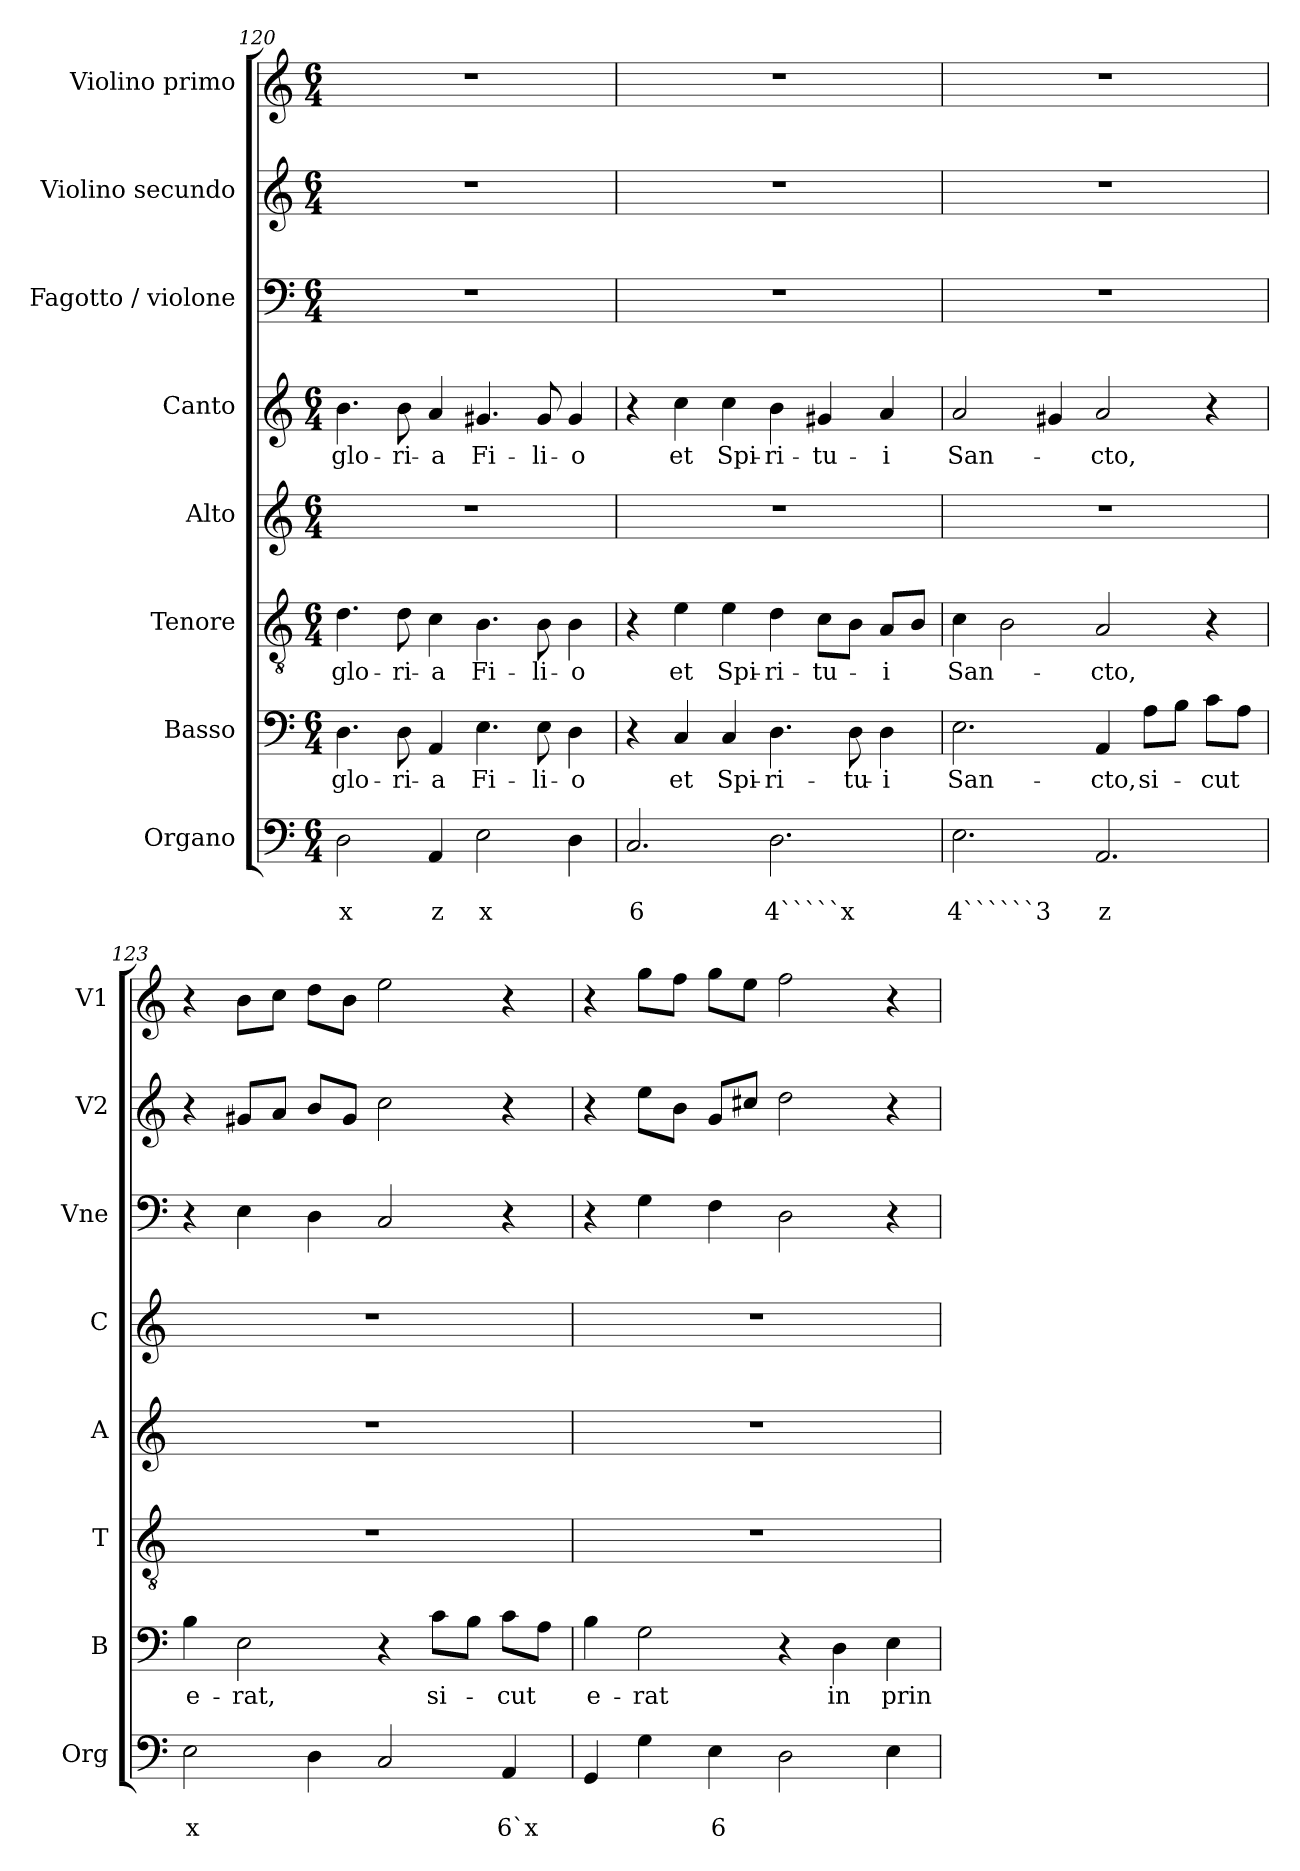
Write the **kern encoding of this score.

**kern	**text	**text	**kern	**text	**kern	**text	**kern	**kern	**text	**kern	**kern	**kern
*part8	*part8	*part8	*part7	*part7	*part6	*part6	*part5	*part4	*part4	*part3	*part2	*part1
*staff8	*staff8	*staff8	*staff7	*staff7	*staff6	*staff6	*staff5	*staff4	*staff4	*staff3	*staff2	*staff1
*I"Organo	*	*	*I"Basso	*	*I"Tenore	*	*I"Alto	*I"Canto	*	*I"Fagotto / violone	*I"Violino secundo	*I"Violino primo
*I'Org	*	*	*I'B	*	*I'T	*	*I'A	*I'C	*	*I'Vne	*I'V2	*I'V1
*clefF4	*	*	*clefF4	*	*clefGv2	*	*clefG2	*clefG2	*	*clefF4	*clefG2	*clefG2
*k[]	*	*	*k[]	*	*k[]	*	*k[]	*k[]	*	*k[]	*k[]	*k[]
*C:	*	*	*C:	*	*C:	*	*C:	*C:	*	*C:	*C:	*C:
*M6/4	*	*	*M6/4	*	*M6/4	*	*M6/4	*M6/4	*	*M6/4	*M6/4	*M6/4
=120	=120	=120	=120	=120	=120	=120	=120	=120	=120	=120	=120	=120
!	!	!LO:LY:b	!	!LO:LY:b	!	!LO:LY:b	!	!	!LO:LY:b	!	!	!
2D\	.	x	4.D\	glo-	4.d\	glo-	1.r	4.b\	glo-	1.r	1.r	1.r
!	!	!	!	!LO:LY:b	!	!LO:LY:b	!	!	!LO:LY:b	!	!	!
.	.	.	8D\	-ri-	8d\	-ri-	.	8b\	-ri-	.	.	.
!	!	!LO:LY:b	!	!LO:LY:b	!	!LO:LY:b	!	!	!LO:LY:b	!	!	!
4AA/	.	z	4AA/	-a	4c\	-a	.	4a/	-a	.	.	.
!	!	!LO:LY:b	!	!LO:LY:b	!	!LO:LY:b	!	!	!LO:LY:b	!	!	!
2E\	.	x	4.E\	Fi-	4.B\	Fi-	.	4.g#X/	Fi-	.	.	.
!	!	!	!	!LO:LY:b	!	!LO:LY:b	!	!	!LO:LY:b	!	!	!
.	.	.	8E\	-li-	8B\	-li-	.	8g#/	-li-	.	.	.
!	!	!	!	!LO:LY:b	!	!LO:LY:b	!	!	!LO:LY:b	!	!	!
4D\	.	.	4D\	-o	4B\	-o	.	4g#/	-o	.	.	.
!!LO:PB:g=z
=121	=121	=121	=121	=121	=121	=121	=121	=121	=121	=121	=121	=121
!	!	!LO:LY:b	!	!	!	!	!	!	!	!	!	!
2.C/	.	6	4r	.	4r	.	1.r	4r	.	1.r	1.r	1.r
!	!	!	!	!LO:LY:b	!	!LO:LY:b	!	!	!LO:LY:b	!	!	!
.	.	.	4C/	et	4e\	et	.	4cc\	et	.	.	.
!	!	!	!	!LO:LY:b	!	!LO:LY:b	!	!	!LO:LY:b	!	!	!
.	.	.	4C/	Spi-	4e\	Spi-	.	4cc\	Spi-	.	.	.
!	!	!LO:LY:b	!	!LO:LY:b	!	!LO:LY:b	!	!	!LO:LY:b	!	!	!
2.D\	.	4`````x	4.D\	-ri-	4d\	-ri-	.	4b\	-ri-	.	.	.
!	!	!	!	!	!	!LO:LY:b	!	!	!LO:LY:b	!	!	!
.	.	.	.	.	8c\L	-tu-	.	4g#X/	-tu-	.	.	.
!	!	!	!	!LO:LY:b	!	!	!	!	!	!	!	!
.	.	.	8D\	-tu-	8B\J	.	.	.	.	.	.	.
!	!	!	!	!LO:LY:b	!	!LO:LY:b	!	!	!LO:LY:b	!	!	!
.	.	.	4D\	-i	8A/L	-i	.	4a/	-i	.	.	.
.	.	.	.	.	8B/J	.	.	.	.	.	.	.
=122	=122	=122	=122	=122	=122	=122	=122	=122	=122	=122	=122	=122
!	!	!LO:LY:b	!	!LO:LY:b	!	!LO:LY:b	!	!	!LO:LY:b	!	!	!
2.E\	.	4``````3	2.E\	San-	4c\	San-	1.r	2a/	San-	1.r	1.r	1.r
.	.	.	.	.	2B\	.	.	.	.	.	.	.
.	.	.	.	.	.	.	.	4g#X/	.	.	.	.
!	!	!LO:LY:b	!	!LO:LY:b	!	!LO:LY:b	!	!	!LO:LY:b	!	!	!
2.AA/	.	z	4AA/	-cto,	2A/	-cto,	.	2a/	-cto,	.	.	.
!	!	!	!	!LO:LY:b	!	!	!	!	!	!	!	!
.	.	.	8A\L	si-	.	.	.	.	.	.	.	.
.	.	.	8B\J	.	.	.	.	.	.	.	.	.
!	!	!	!	!LO:LY:b	!	!	!	!	!	!	!	!
.	.	.	8c\L	-cut	4r	.	.	4r	.	.	.	.
.	.	.	8A\J	.	.	.	.	.	.	.	.	.
=123	=123	=123	=123	=123	=123	=123	=123	=123	=123	=123	=123	=123
!	!	!LO:LY:b	!	!LO:LY:b	!	!	!	!	!	!	!	!
2E\	.	x	4B\	e-	1.r	.	1.r	1.r	.	4r	4r	4r
!	!	!	!	!LO:LY:b	!	!	!	!	!	!	!	!
.	.	.	2E\	-rat,	.	.	.	.	.	4E\	8g#X/L	8b\L
.	.	.	.	.	.	.	.	.	.	.	8a/J	8cc\J
4D\	.	.	.	.	.	.	.	.	.	4D\	8b/L	8dd\L
.	.	.	.	.	.	.	.	.	.	.	8g#/J	8b\J
2C/	.	.	4r	.	.	.	.	.	.	2C/	2cc\	2ee\
!	!	!	!	!LO:LY:b	!	!	!	!	!	!	!	!
.	.	.	8c\L	si-	.	.	.	.	.	.	.	.
.	.	.	8B\J	.	.	.	.	.	.	.	.	.
!	!	!LO:LY:b	!	!LO:LY:b	!	!	!	!	!	!	!	!
4AA/	.	6`x	8c\L	-cut	.	.	.	.	.	4r	4r	4r
.	.	.	8A\J	.	.	.	.	.	.	.	.	.
=124	=124	=124	=124	=124	=124	=124	=124	=124	=124	=124	=124	=124
!	!	!	!	!LO:LY:b	!	!	!	!	!	!	!	!
4GG/	.	.	4B\	e-	1.r	.	1.r	1.r	.	4r	4r	4r
!	!	!	!	!LO:LY:b	!	!	!	!	!	!	!	!
4G\	.	.	2G\	-rat	.	.	.	.	.	4G\	8ee\L	8gg\L
.	.	.	.	.	.	.	.	.	.	.	8b\J	8ff\J
!	!	!LO:LY:b	!	!	!	!	!	!	!	!	!	!
4E\	.	6	.	.	.	.	.	.	.	4F\	8g/L	8gg\L
.	.	.	.	.	.	.	.	.	.	.	8cc#X/J	8ee\J
2D\	.	.	4r	.	.	.	.	.	.	2D\	2dd\	2ff\
!	!	!	!	!LO:LY:b	!	!	!	!	!	!	!	!
.	.	.	4D\	in	.	.	.	.	.	.	.	.
!	!	!	!	!LO:LY:b	!	!	!	!	!	!	!	!
4E\	.	.	4E\	prin-	.	.	.	.	.	4r	4r	4r
=	=	=	=	=	=	=	=	=	=	=	=	=
*-	*-	*-	*-	*-	*-	*-	*-	*-	*-	*-	*-	*-
